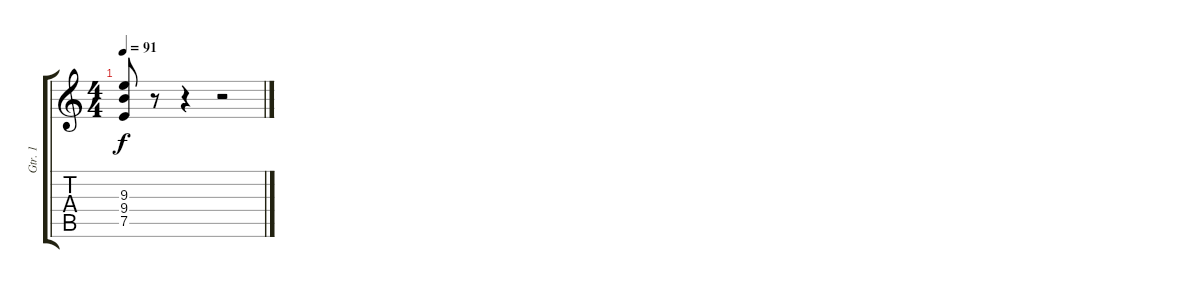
\track ("Gtr. 1" "Gtr. 1") {instrument distortionguitar}
\staff {score tabs}
\tuning (E4 B3 G3 D3 A2 E2) {hide}
\ts (4 4)
\tempo 91
\clef g2
\ks c
(9.3 9.4 7.5).8{dy f} r.8 r.4 r.2
